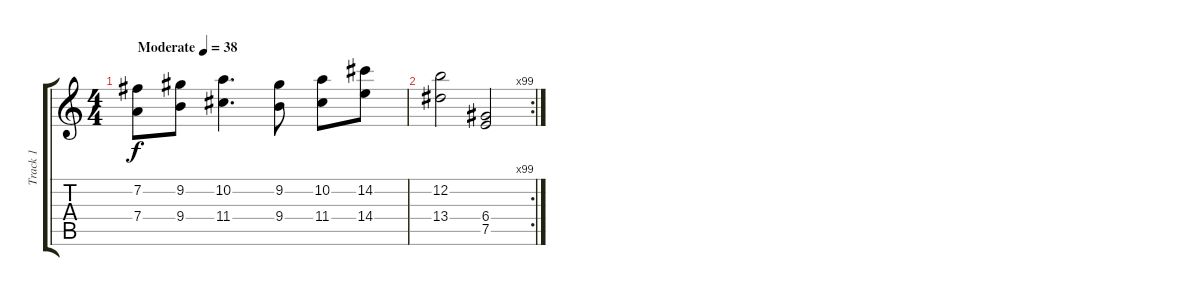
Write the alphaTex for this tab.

\track ("Track 1" "Track 1") {instrument acousticguitarsteel}
\staff {score tabs}
\tuning (E4 B3 G3 D3 A2 E2) {hide}
\ts (4 4)
\tempo (38 "Moderate")
\clef g2
\ks c
(7.2 7.4).8{dy f instrument acousticguitarsteel} (9.2 9.4).8 (10.2 11.4).4{d} (9.2 9.4).8 (10.2 11.4).8 (14.2 14.4).8 |
\rc 99
(12.2 13.4).2 (6.4 7.5).2
